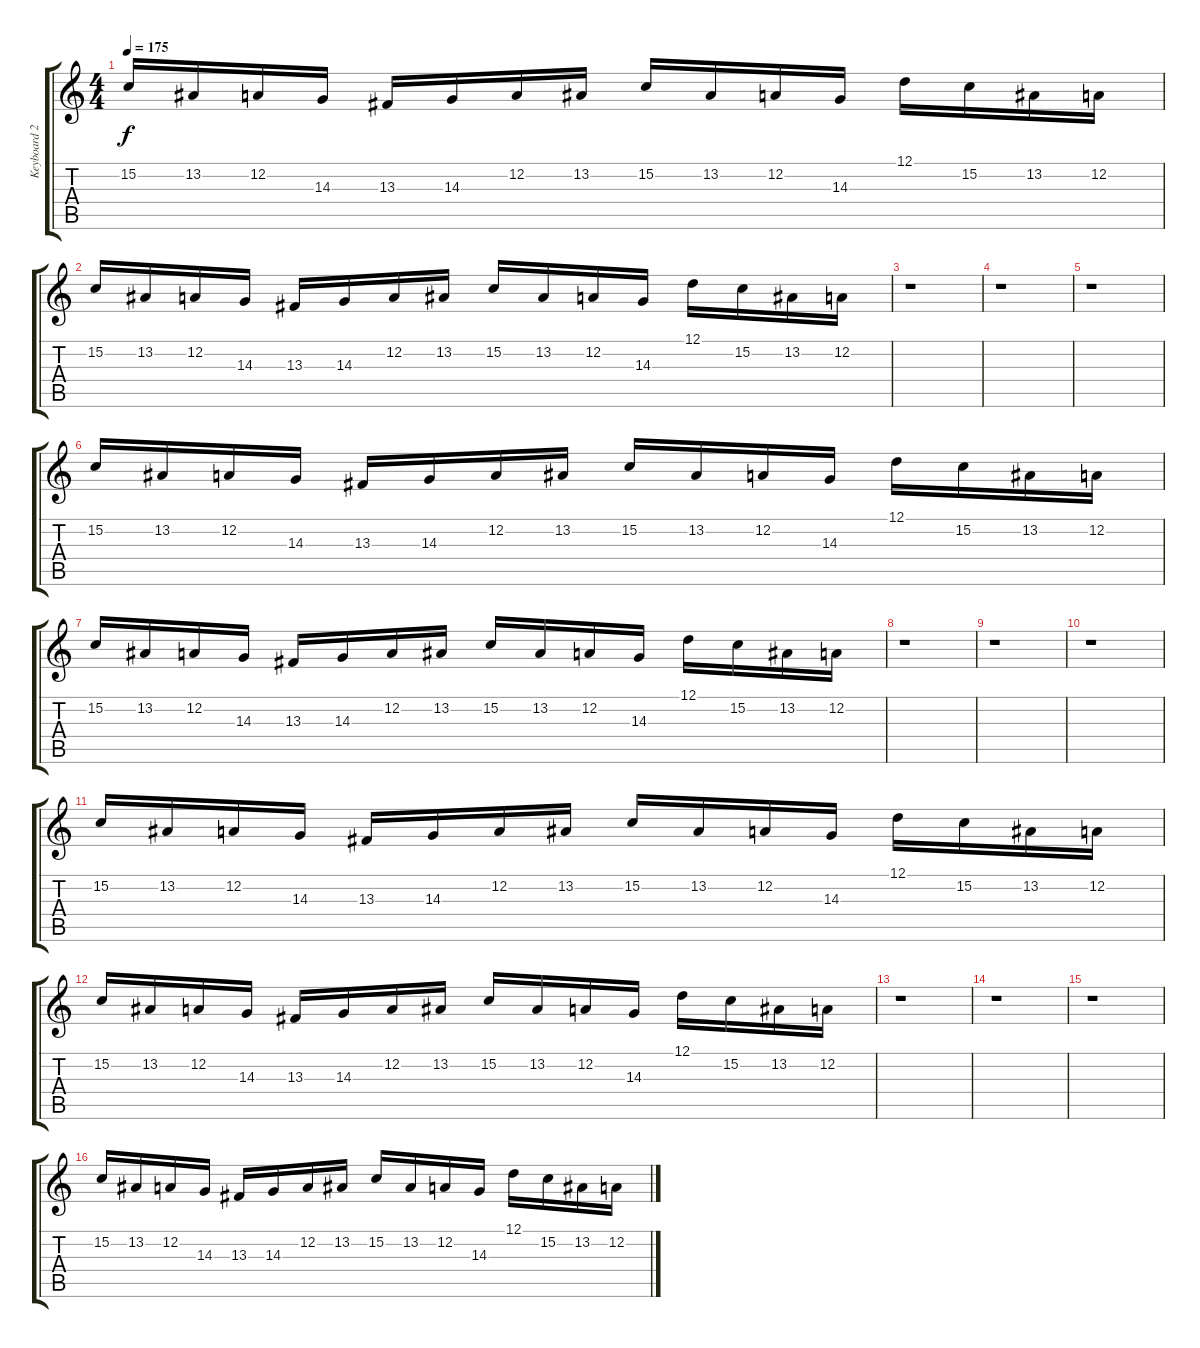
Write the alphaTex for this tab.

\track ("Keyboard 2 (Harpsichord)" "Keyboard 2") {instrument harpsichord}
\staff {score tabs}
\tuning (D4 A3 F3 C3 G2 D2) {hide}
\ts (4 4)
\tempo 175
\clef g2
\ks c
15.2.16{dy f volume 13 balance 11 instrument harpsichord} 13.2.16 12.2.16 14.3.16 13.3.16 14.3.16 12.2.16 13.2.16 15.2.16 13.2.16 12.2.16 14.3.16 12.1.16 15.2.16 13.2.16 12.2.16 |
15.2.16 13.2.16 12.2.16 14.3.16 13.3.16 14.3.16 12.2.16 13.2.16 15.2.16 13.2.16 12.2.16 14.3.16 12.1.16 15.2.16 13.2.16 12.2.16 |
r.1 |
r.1 |
r.1 |
15.2.16 13.2.16 12.2.16 14.3.16 13.3.16 14.3.16 12.2.16 13.2.16 15.2.16 13.2.16 12.2.16 14.3.16 12.1.16 15.2.16 13.2.16 12.2.16 |
15.2.16 13.2.16 12.2.16 14.3.16 13.3.16 14.3.16 12.2.16 13.2.16 15.2.16 13.2.16 12.2.16 14.3.16 12.1.16 15.2.16 13.2.16 12.2.16 |
r.1 |
r.1 |
r.1 |
15.2.16 13.2.16 12.2.16 14.3.16 13.3.16 14.3.16 12.2.16 13.2.16 15.2.16 13.2.16 12.2.16 14.3.16 12.1.16 15.2.16 13.2.16 12.2.16 |
15.2.16 13.2.16 12.2.16 14.3.16 13.3.16 14.3.16 12.2.16 13.2.16 15.2.16 13.2.16 12.2.16 14.3.16 12.1.16 15.2.16 13.2.16 12.2.16 |
r.1 |
r.1 |
r.1 |
15.2.16 13.2.16 12.2.16 14.3.16 13.3.16 14.3.16 12.2.16 13.2.16 15.2.16 13.2.16 12.2.16 14.3.16 12.1.16 15.2.16 13.2.16 12.2.16
